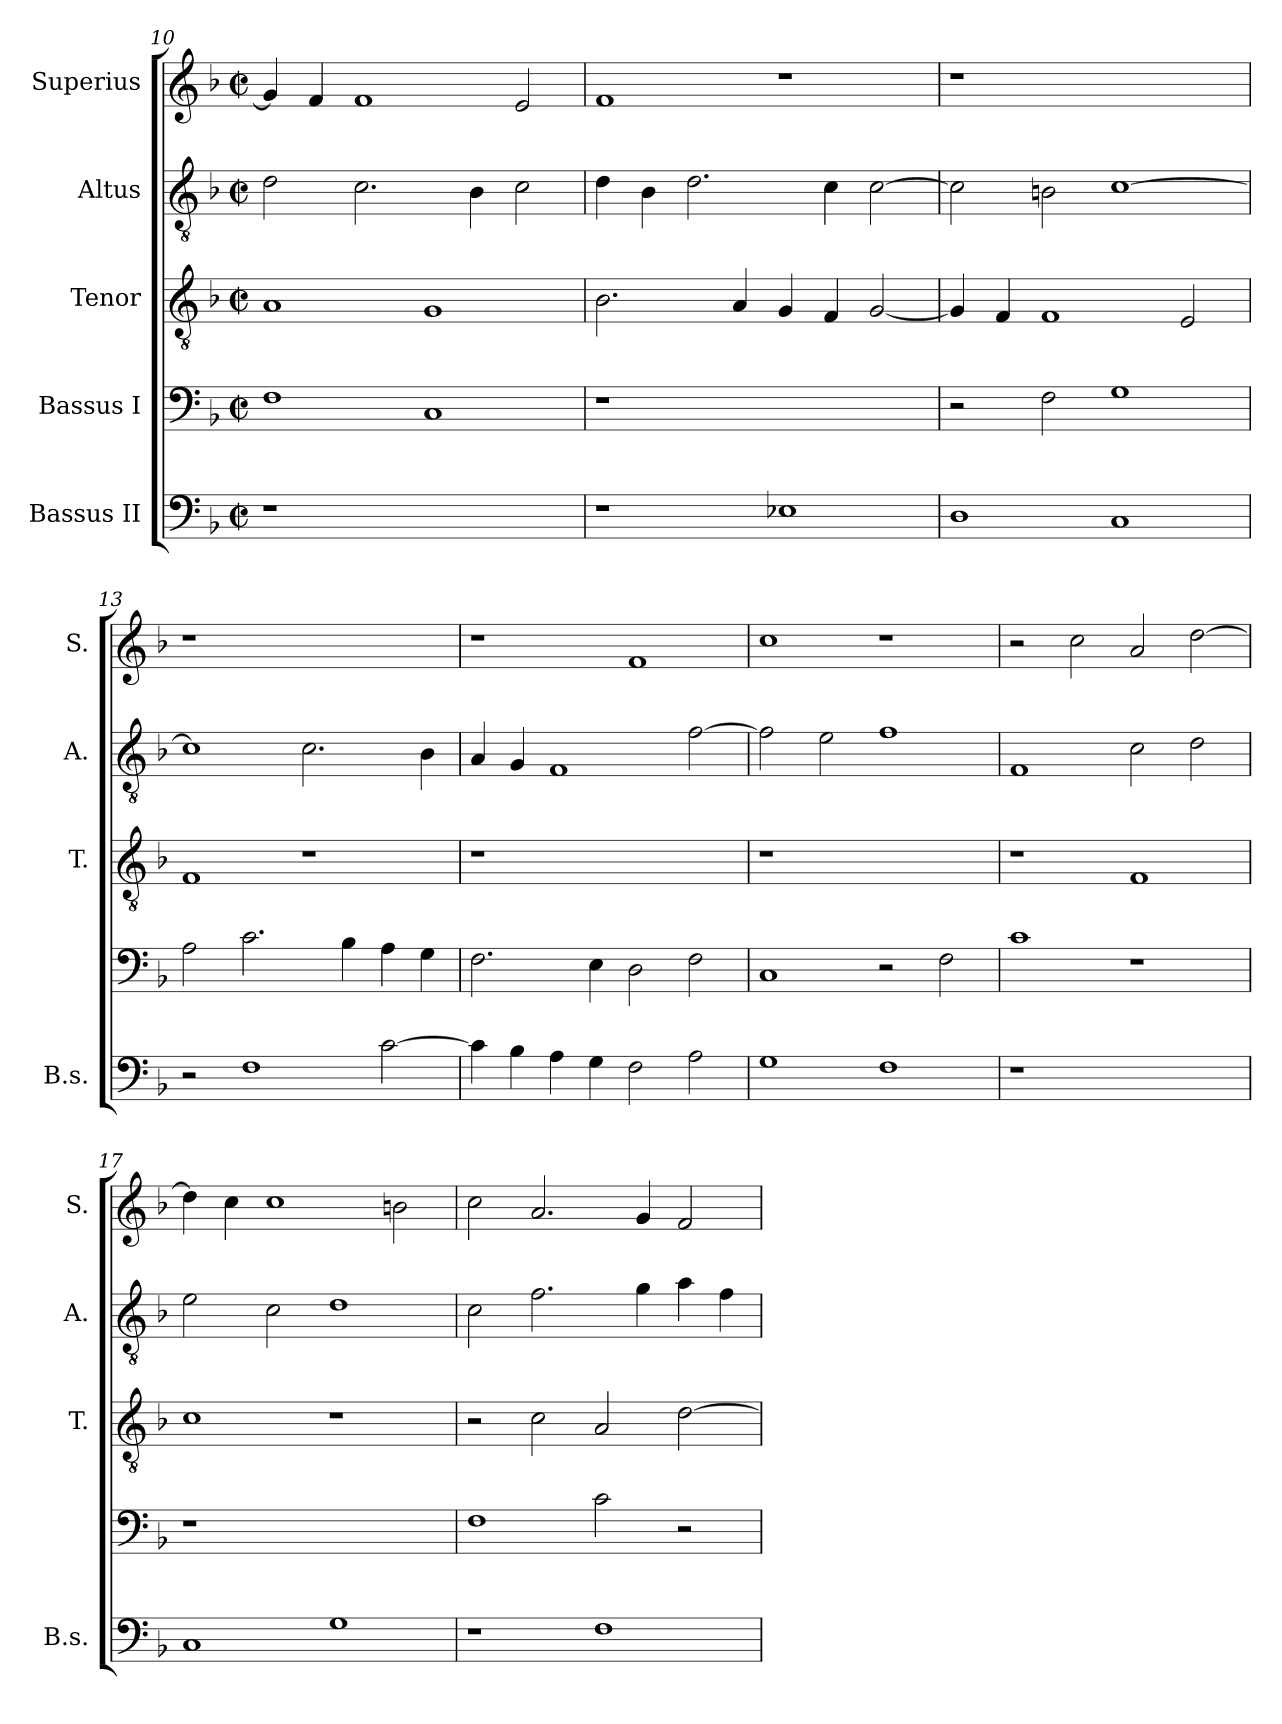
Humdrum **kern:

**kern	**kern	**kern	**kern	**kern
*part5	*part4	*part3	*part2	*part1
*staff5	*staff4	*staff3	*staff2	*staff1
*I"Bassus II	*I"Bassus I	*I"Tenor	*I"Altus	*I"Superius
*I'B.s.	*	*I'T.	*I'A.	*I'S.
*clefF4	*clefF4	*clefGv2	*clefGv2	*clefG2
*	*	*ITrd7c12	*ITrd7c12	*
*k[b-]	*k[b-]	*k[b-]	*k[b-]	*k[b-]
*F:	*F:	*F:	*F:	*F:
*M2/2	*M2/2	*M2/2	*M2/2	*M2/2
*met(c|)	*met(c|)	*met(c|)	*met(c|)	*met(c|)
=10	=10	=10	=10	=10
!LO:N:vis=1	!	!	!	!
1r	1Fi	1AAi	2Di\	4gi/]
.	.	.	.	4fi/
.	.	.	2.Ci\	1fi
1ryy	1Ci	1GGi	.	.
.	.	.	4BB-i\	.
.	.	.	2Ci\	2ei/
!!LO:PB:g=z
=11	=11	=11	=11	=11
!	!LO:N:vis=1	!	!	!
1r	1r	2.BB-i\	4Di\	1fi
.	.	.	4BB-i\	.
.	.	.	2.Di\	.
.	.	4AAi/	.	.
1E-Xi	1ryy	4GGi/	.	1r
.	.	4FFi/	4Ci\	.
.	.	[<2GGi/	[>2Ci\	.
=12	=12	=12	=12	=12
!	!	!	!	!LO:N:vis=1
1Di	2r	4GGi/]	2Ci\]	1r
.	.	4FFi/	.	.
.	2Fi\	1FFi	2BBni\	.
1Ci	1Gi	.	[>1Ci	1ryy
.	.	2EEi/	.	.
=13	=13	=13	=13	=13
!	!	!	!	!LO:N:vis=1
2r	2Ai\	1FFi	1Ci]	1r
1Fi	2.ci\	.	.	.
.	.	1r	2.Ci\	1ryy
.	4B-i\	.	.	.
[>2ci\	4Ai\	.	.	.
.	4Gi\	.	4BB-i\	.
=14	=14	=14	=14	=14
!	!	!LO:N:vis=1	!	!
4ci\]	2.Fi\	1r	4AAi/	1r
4B-i\	.	.	4GGi/	.
4Ai\	.	.	1FFi	.
4Gi\	4Ei\	.	.	.
2Fi\	2Di\	1ryy	.	1fi
2Ai\	2Fi\	.	[>2Fi\	.
=15	=15	=15	=15	=15
!	!	!LO:N:vis=1	!	!
1Gi	1Ci	1r	2Fi\]	1cci
.	.	.	2Ei\	.
1Fi	2r	1ryy	1Fi	1r
.	2Fi\	.	.	.
!!LO:LB:g=z
=16	=16	=16	=16	=16
!LO:N:vis=1	!	!	!	!
1r	1ci	1r	1FFi	2r
.	.	.	.	2cci\
1ryy	1r	1FFi	2Ci\	2ai/
.	.	.	2Di\	[>2ddi\
=17	=17	=17	=17	=17
!	!LO:N:vis=1	!	!	!
1Ci	1r	1Ci	2Ei\	4ddi\]
.	.	.	.	4cci\
.	.	.	2Ci\	1cci
1Gi	1ryy	1r	1Di	.
.	.	.	.	2bni\
=18	=18	=18	=18	=18
1r	1Fi	2r	2Ci\	2cci\
.	.	2Ci\	2.Fi\	2.ai/
1Fi	2ci\	2AAi/	.	.
.	.	.	4Gi\	4gi/
.	2r	[>2Di\	4Ai\	2fi/
.	.	.	4Fi\	.
=	=	=	=	=
*-	*-	*-	*-	*-
